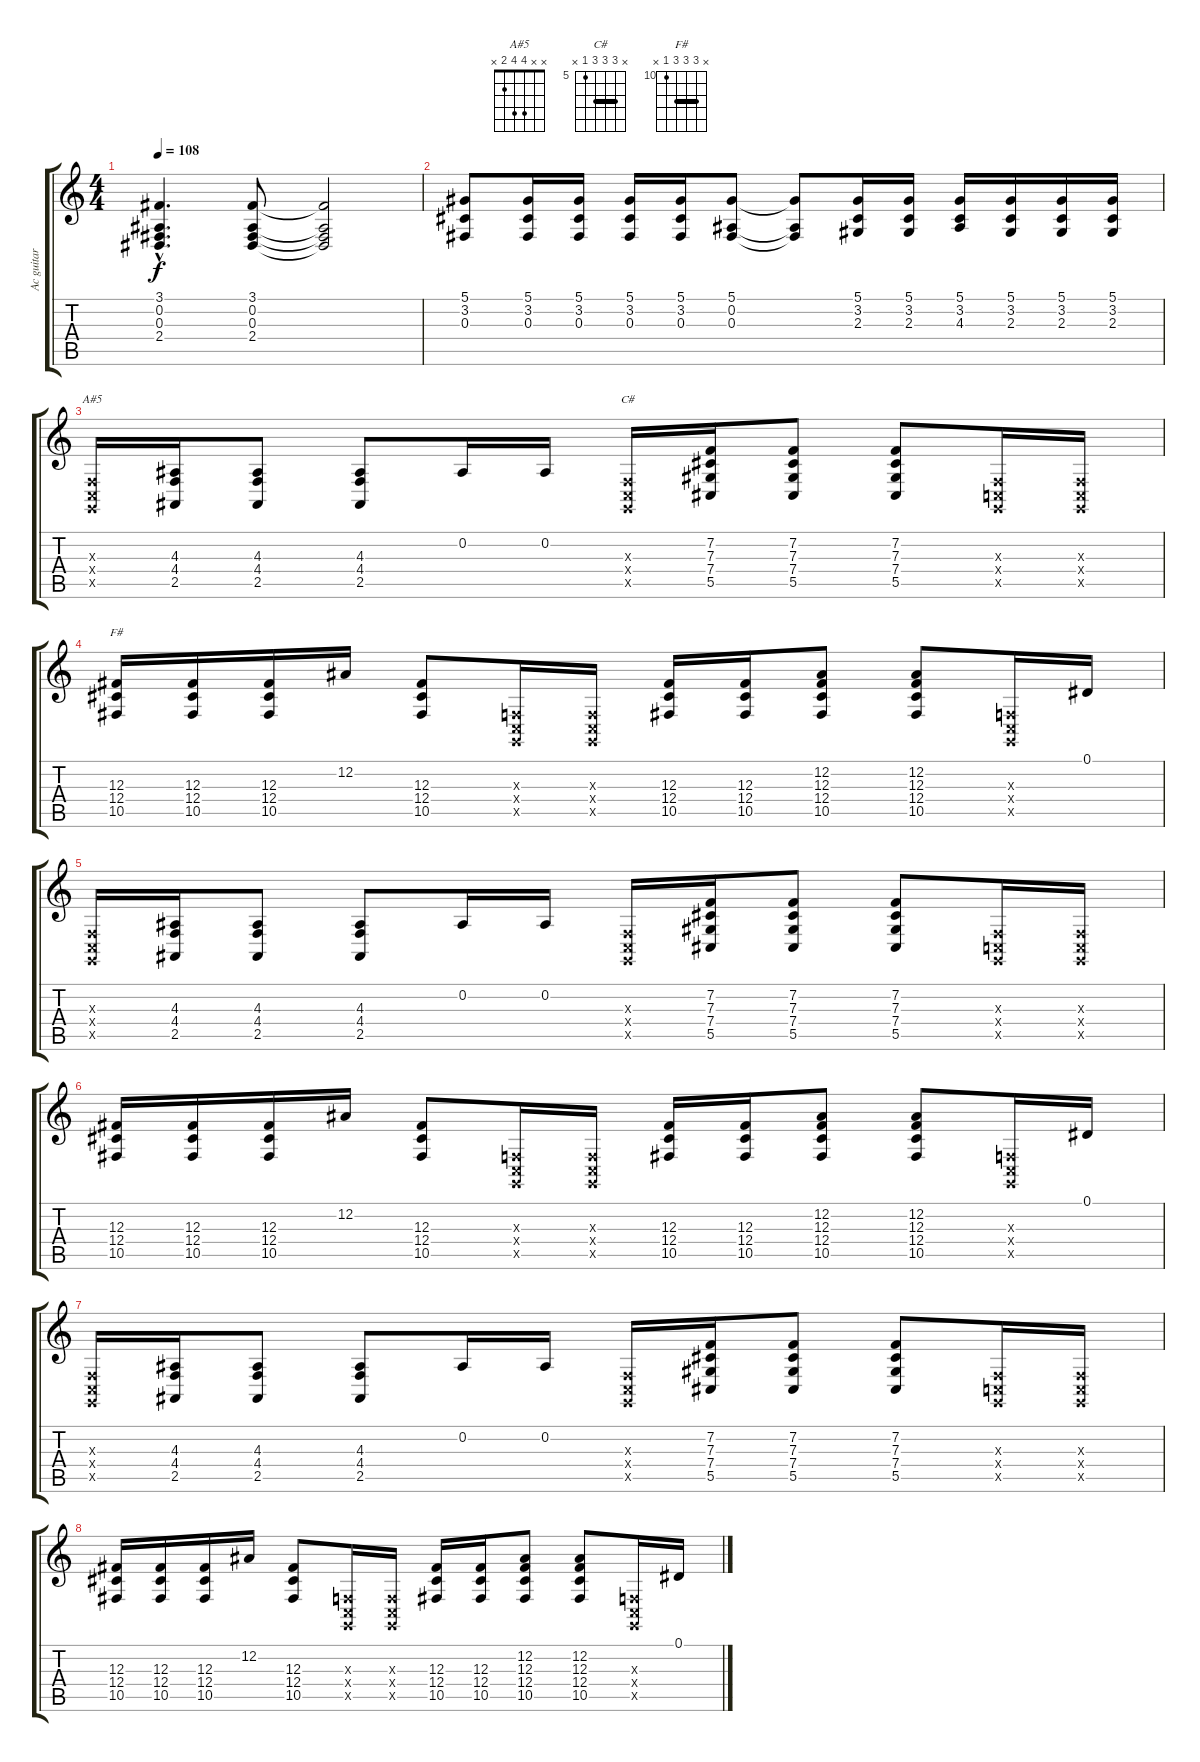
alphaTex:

\track ("Ac guitar" "Ac guitar") {instrument brightacousticpiano}
\staff {score tabs}
\tuning (Eb4 Bb3 Gb3 Db3 Ab2 Eb2) {hide}
\chord ("A#5" x x 4 4 2 x)
\chord ("C#" x 7 7 7 5 x) {firstfret 5 barre 7}
\chord ("F#" x 12 12 12 10 x) {firstfret 10 barre 12}
\ts (4 4)
\tempo 108
\clef g2
\ks c
(3.1{hac} 0.2{hac} 0.3{hac} 2.4{hac}).4{d dy f} (3.1 0.2 0.3 2.4).8 (3.1{t} 0.2{t} 0.3{t} 2.4{t}).2 |
(5.1 3.2 0.3).8 (5.1 3.2 0.3).16 (5.1 3.2 0.3).16 (5.1 3.2 0.3).16 (5.1 3.2 0.3).16 (5.1 0.2 0.3).8 (5.1{t} 0.2{t} 0.3{t}).8 (5.1 3.2 2.3).16 (5.1 3.2 2.3).16 (5.1 3.2 4.3).16 (5.1 3.2 2.3).16 (5.1 3.2 2.3).16 (5.1 3.2 2.3).16 |
(-1.3{x} -1.4{x} -1.5{x}).16{ch "A#5"} (4.3 4.4 2.5).16 (4.3 4.4 2.5).8 (4.3 4.4 2.5).8 0.2.16 0.2.16 (-1.3{x} -1.4{x} -1.5{x}).16{ch "C#"} (7.2 7.3 7.4 5.5).16 (7.2 7.3 7.4 5.5).8 (7.2 7.3 7.4 5.5).8 (-1.3{x} -1.4{x} -1.5{x}).16 (-1.3{x} -1.4{x} -1.5{x}).16 |
(12.3 12.4 10.5).16{ch "F#"} (12.3 12.4 10.5).16 (12.3 12.4 10.5).16 12.2.16 (12.3 12.4 10.5).8 (-1.3{x} -1.4{x} -1.5{x}).16 (-1.3{x} -1.4{x} -1.5{x}).16 (12.3 12.4 10.5).16 (12.3 12.4 10.5).16 (12.2 12.3 12.4 10.5).8 (12.2 12.3 12.4 10.5).8 (-1.3{x} -1.4{x} -1.5{x}).16 0.1.16 |
(-1.3{x} -1.4{x} -1.5{x}).16 (4.3 4.4 2.5).16 (4.3 4.4 2.5).8 (4.3 4.4 2.5).8 0.2.16 0.2.16 (-1.3{x} -1.4{x} -1.5{x}).16 (7.2 7.3 7.4 5.5).16 (7.2 7.3 7.4 5.5).8 (7.2 7.3 7.4 5.5).8 (-1.3{x} -1.4{x} -1.5{x}).16 (-1.3{x} -1.4{x} -1.5{x}).16 |
(12.3 12.4 10.5).16 (12.3 12.4 10.5).16 (12.3 12.4 10.5).16 12.2.16 (12.3 12.4 10.5).8 (-1.3{x} -1.4{x} -1.5{x}).16 (-1.3{x} -1.4{x} -1.5{x}).16 (12.3 12.4 10.5).16 (12.3 12.4 10.5).16 (12.2 12.3 12.4 10.5).8 (12.2 12.3 12.4 10.5).8 (-1.3{x} -1.4{x} -1.5{x}).16 0.1.16 |
(-1.3{x} -1.4{x} -1.5{x}).16 (4.3 4.4 2.5).16 (4.3 4.4 2.5).8 (4.3 4.4 2.5).8 0.2.16 0.2.16 (-1.3{x} -1.4{x} -1.5{x}).16 (7.2 7.3 7.4 5.5).16 (7.2 7.3 7.4 5.5).8 (7.2 7.3 7.4 5.5).8 (-1.3{x} -1.4{x} -1.5{x}).16 (-1.3{x} -1.4{x} -1.5{x}).16 |
(12.3 12.4 10.5).16 (12.3 12.4 10.5).16 (12.3 12.4 10.5).16 12.2.16 (12.3 12.4 10.5).8 (-1.3{x} -1.4{x} -1.5{x}).16 (-1.3{x} -1.4{x} -1.5{x}).16 (12.3 12.4 10.5).16 (12.3 12.4 10.5).16 (12.2 12.3 12.4 10.5).8 (12.2 12.3 12.4 10.5).8 (-1.3{x} -1.4{x} -1.5{x}).16 0.1.16
